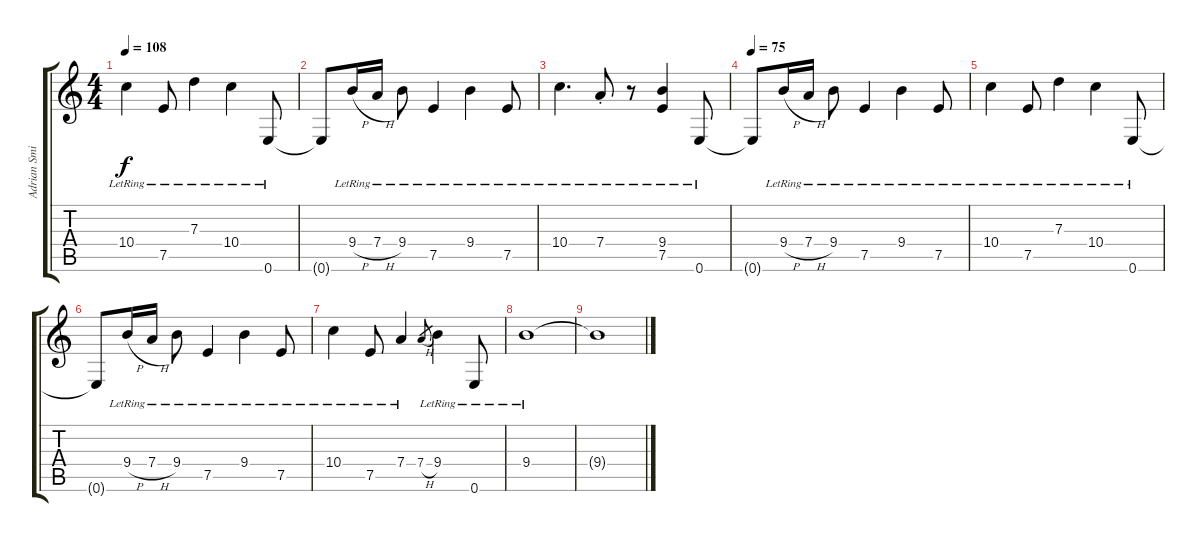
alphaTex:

\track ("Adrian Smith" "Adrian Smi") {instrument overdrivenguitar}
\staff {score tabs}
\tuning (E4 B3 G3 D3 A2 E2) {hide}
\ts (4 4)
\tempo 108
\clef g2
\ks c
10.4{lr}.4{dy f} 7.5{lr}.8 7.3{lr}.4 10.4{lr}.4 0.6{lr}.8 |
0.6{t}.8 9.4{h lr}.16 7.4{h lr}.16 9.4{lr}.8 7.5{lr}.4 9.4{lr}.4 7.5{lr}.8 |
10.4{lr}.4{d} 7.4{st lr}.8 r.8 (9.4{lr} 7.5{lr}).4 0.6{lr}.8 |
\tempo 75
0.6{t}.8 9.4{h lr}.16 7.4{h lr}.16 9.4{lr}.8 7.5{lr}.4 9.4{lr}.4 7.5{lr}.8 |
10.4{lr}.4 7.5{lr}.8 7.3{lr}.4 10.4{lr}.4 0.6{lr}.8 |
0.6{t}.8 9.4{h lr}.16 7.4{h lr}.16 9.4{lr}.8 7.5{lr}.4 9.4{lr}.4 7.5{lr}.8 |
10.4{lr}.4 7.5{lr}.8 7.4{lr}.4 7.4{h}.8{gr} 9.4{lr}.4 0.6{lr}.8 |
9.4{lr}.1 |
9.4{t}.1
